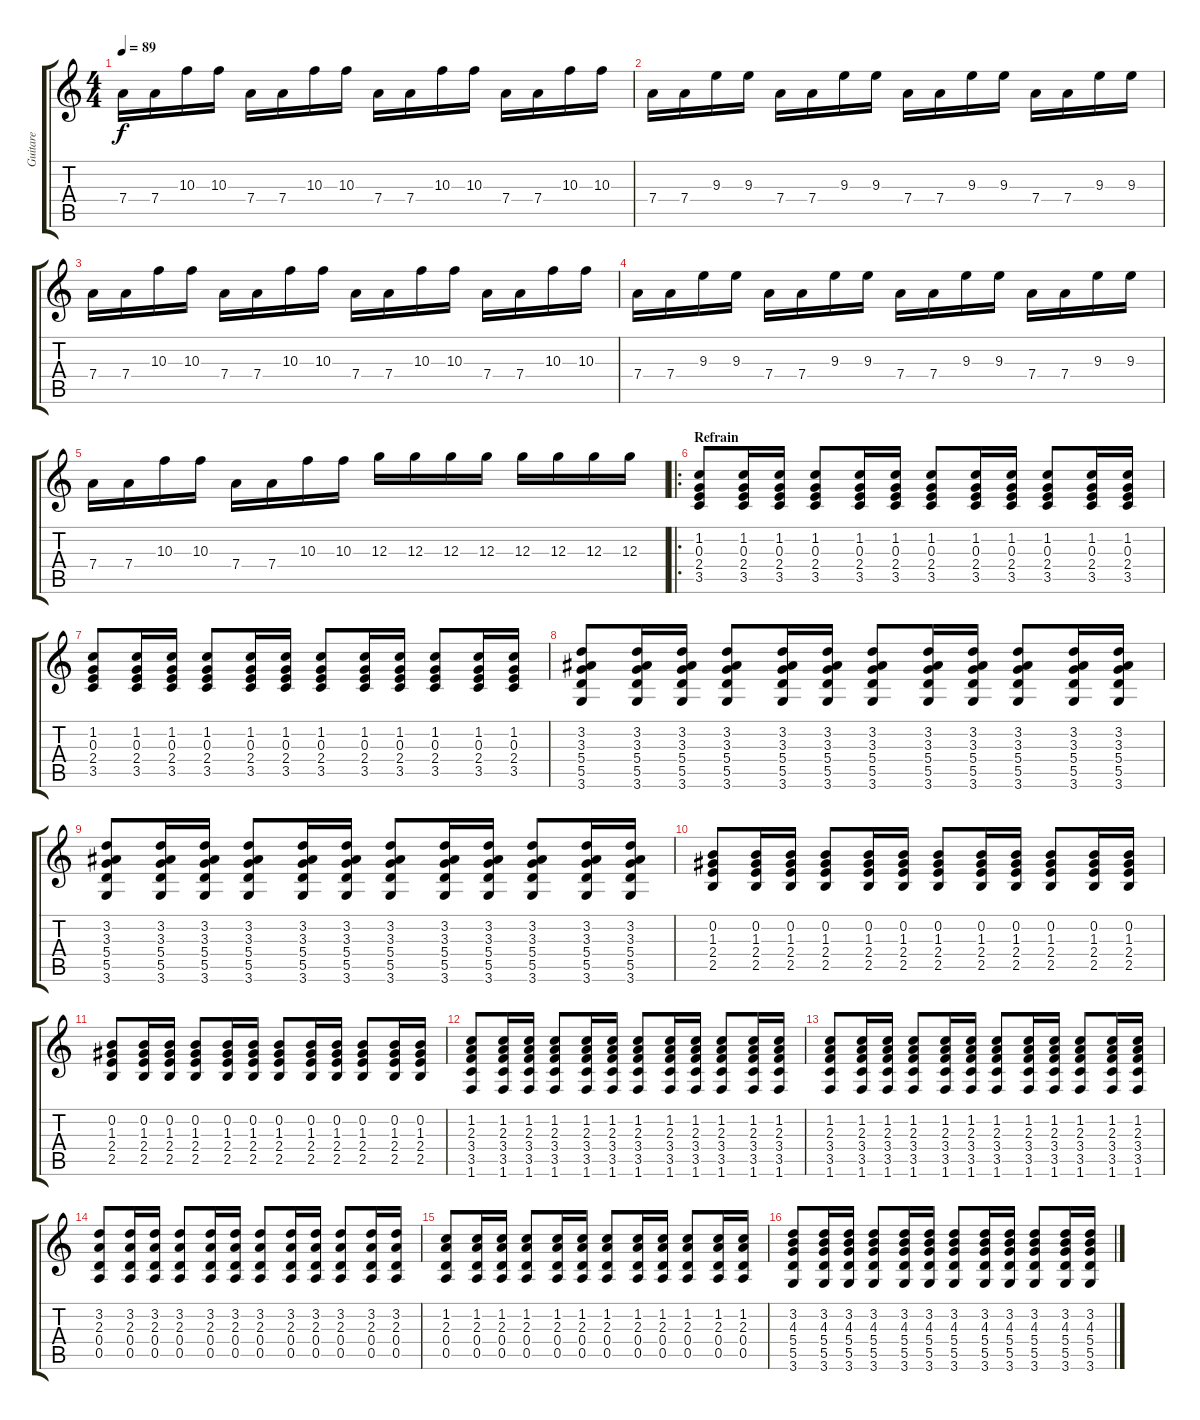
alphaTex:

\track ("Guitare" "Guitare") {instrument distortionguitar}
\staff {score tabs}
\tuning (E4 B3 G3 D3 A2 E2) {hide}
\ts (4 4)
\tempo 89
\clef g2
\ks c
7.4.16{dy f} 7.4.16 10.3.16 10.3.16 7.4.16 7.4.16 10.3.16 10.3.16 7.4.16 7.4.16 10.3.16 10.3.16 7.4.16 7.4.16 10.3.16 10.3.16 |
7.4.16 7.4.16 9.3.16 9.3.16 7.4.16 7.4.16 9.3.16 9.3.16 7.4.16 7.4.16 9.3.16 9.3.16 7.4.16 7.4.16 9.3.16 9.3.16 |
7.4.16 7.4.16 10.3.16 10.3.16 7.4.16 7.4.16 10.3.16 10.3.16 7.4.16 7.4.16 10.3.16 10.3.16 7.4.16 7.4.16 10.3.16 10.3.16 |
7.4.16 7.4.16 9.3.16 9.3.16 7.4.16 7.4.16 9.3.16 9.3.16 7.4.16 7.4.16 9.3.16 9.3.16 7.4.16 7.4.16 9.3.16 9.3.16 |
7.4.16 7.4.16 10.3.16 10.3.16 7.4.16 7.4.16 10.3.16 10.3.16 12.3.16 12.3.16 12.3.16 12.3.16 12.3.16 12.3.16 12.3.16 12.3.16 |
\ro
\section ("" "Refrain")
(1.2 0.3 2.4 3.5).8 (1.2 0.3 2.4 3.5).16 (1.2 0.3 2.4 3.5).16 (1.2 0.3 2.4 3.5).8 (1.2 0.3 2.4 3.5).16 (1.2 0.3 2.4 3.5).16 (1.2 0.3 2.4 3.5).8 (1.2 0.3 2.4 3.5).16 (1.2 0.3 2.4 3.5).16 (1.2 0.3 2.4 3.5).8 (1.2 0.3 2.4 3.5).16 (1.2 0.3 2.4 3.5).16 |
(1.2 0.3 2.4 3.5).8 (1.2 0.3 2.4 3.5).16 (1.2 0.3 2.4 3.5).16 (1.2 0.3 2.4 3.5).8 (1.2 0.3 2.4 3.5).16 (1.2 0.3 2.4 3.5).16 (1.2 0.3 2.4 3.5).8 (1.2 0.3 2.4 3.5).16 (1.2 0.3 2.4 3.5).16 (1.2 0.3 2.4 3.5).8 (1.2 0.3 2.4 3.5).16 (1.2 0.3 2.4 3.5).16 |
(3.2 3.3 5.4 5.5 3.6).8 (3.2 3.3 5.4 5.5 3.6).16 (3.2 3.3 5.4 5.5 3.6).16 (3.2 3.3 5.4 5.5 3.6).8 (3.2 3.3 5.4 5.5 3.6).16 (3.2 3.3 5.4 5.5 3.6).16 (3.2 3.3 5.4 5.5 3.6).8 (3.2 3.3 5.4 5.5 3.6).16 (3.2 3.3 5.4 5.5 3.6).16 (3.2 3.3 5.4 5.5 3.6).8 (3.2 3.3 5.4 5.5 3.6).16 (3.2 3.3 5.4 5.5 3.6).16 |
(3.2 3.3 5.4 5.5 3.6).8 (3.2 3.3 5.4 5.5 3.6).16 (3.2 3.3 5.4 5.5 3.6).16 (3.2 3.3 5.4 5.5 3.6).8 (3.2 3.3 5.4 5.5 3.6).16 (3.2 3.3 5.4 5.5 3.6).16 (3.2 3.3 5.4 5.5 3.6).8 (3.2 3.3 5.4 5.5 3.6).16 (3.2 3.3 5.4 5.5 3.6).16 (3.2 3.3 5.4 5.5 3.6).8 (3.2 3.3 5.4 5.5 3.6).16 (3.2 3.3 5.4 5.5 3.6).16 |
(0.2 1.3 2.4 2.5).8 (0.2 1.3 2.4 2.5).16 (0.2 1.3 2.4 2.5).16 (0.2 1.3 2.4 2.5).8 (0.2 1.3 2.4 2.5).16 (0.2 1.3 2.4 2.5).16 (0.2 1.3 2.4 2.5).8 (0.2 1.3 2.4 2.5).16 (0.2 1.3 2.4 2.5).16 (0.2 1.3 2.4 2.5).8 (0.2 1.3 2.4 2.5).16 (0.2 1.3 2.4 2.5).16 |
(0.2 1.3 2.4 2.5).8 (0.2 1.3 2.4 2.5).16 (0.2 1.3 2.4 2.5).16 (0.2 1.3 2.4 2.5).8 (0.2 1.3 2.4 2.5).16 (0.2 1.3 2.4 2.5).16 (0.2 1.3 2.4 2.5).8 (0.2 1.3 2.4 2.5).16 (0.2 1.3 2.4 2.5).16 (0.2 1.3 2.4 2.5).8 (0.2 1.3 2.4 2.5).16 (0.2 1.3 2.4 2.5).16 |
(1.2 2.3 3.4 3.5 1.6).8 (1.2 2.3 3.4 3.5 1.6).16 (1.2 2.3 3.4 3.5 1.6).16 (1.2 2.3 3.4 3.5 1.6).8 (1.2 2.3 3.4 3.5 1.6).16 (1.2 2.3 3.4 3.5 1.6).16 (1.2 2.3 3.4 3.5 1.6).8 (1.2 2.3 3.4 3.5 1.6).16 (1.2 2.3 3.4 3.5 1.6).16 (1.2 2.3 3.4 3.5 1.6).8 (1.2 2.3 3.4 3.5 1.6).16 (1.2 2.3 3.4 3.5 1.6).16 |
(1.2 2.3 3.4 3.5 1.6).8 (1.2 2.3 3.4 3.5 1.6).16 (1.2 2.3 3.4 3.5 1.6).16 (1.2 2.3 3.4 3.5 1.6).8 (1.2 2.3 3.4 3.5 1.6).16 (1.2 2.3 3.4 3.5 1.6).16 (1.2 2.3 3.4 3.5 1.6).8 (1.2 2.3 3.4 3.5 1.6).16 (1.2 2.3 3.4 3.5 1.6).16 (1.2 2.3 3.4 3.5 1.6).8 (1.2 2.3 3.4 3.5 1.6).16 (1.2 2.3 3.4 3.5 1.6).16 |
(3.2 2.3 0.4 0.5).8 (3.2 2.3 0.4 0.5).16 (3.2 2.3 0.4 0.5).16 (3.2 2.3 0.4 0.5).8 (3.2 2.3 0.4 0.5).16 (3.2 2.3 0.4 0.5).16 (3.2 2.3 0.4 0.5).8 (3.2 2.3 0.4 0.5).16 (3.2 2.3 0.4 0.5).16 (3.2 2.3 0.4 0.5).8 (3.2 2.3 0.4 0.5).16 (3.2 2.3 0.4 0.5).16 |
(1.2 2.3 0.4 0.5).8 (1.2 2.3 0.4 0.5).16 (1.2 2.3 0.4 0.5).16 (1.2 2.3 0.4 0.5).8 (1.2 2.3 0.4 0.5).16 (1.2 2.3 0.4 0.5).16 (1.2 2.3 0.4 0.5).8 (1.2 2.3 0.4 0.5).16 (1.2 2.3 0.4 0.5).16 (1.2 2.3 0.4 0.5).8 (1.2 2.3 0.4 0.5).16 (1.2 2.3 0.4 0.5).16 |
(3.2 4.3 5.4 5.5 3.6).8 (3.2 4.3 5.4 5.5 3.6).16 (3.2 4.3 5.4 5.5 3.6).16 (3.2 4.3 5.4 5.5 3.6).8 (3.2 4.3 5.4 5.5 3.6).16 (3.2 4.3 5.4 5.5 3.6).16 (3.2 4.3 5.4 5.5 3.6).8 (3.2 4.3 5.4 5.5 3.6).16 (3.2 4.3 5.4 5.5 3.6).16 (3.2 4.3 5.4 5.5 3.6).8 (3.2 4.3 5.4 5.5 3.6).16 (3.2 4.3 5.4 5.5 3.6).16
